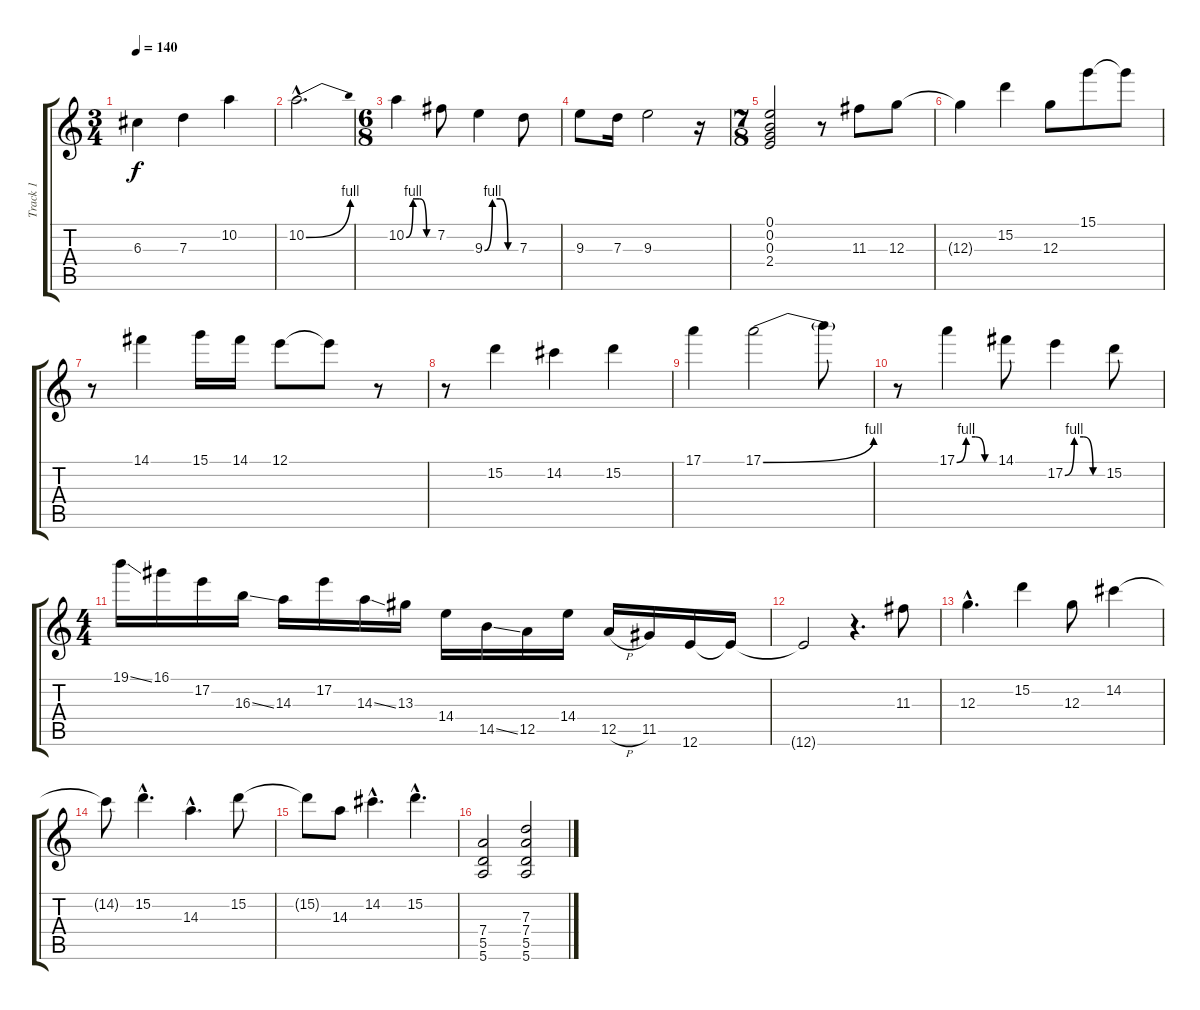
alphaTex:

\track ("Track 1" "Track 1") {instrument distortionguitar}
\staff {score tabs}
\tuning (E4 B3 G3 D3 A2 E2) {hide}
\ts (3 4)
\tempo 140
\clef g2
\ks c
6.3.4{dy f} 7.3.4 10.2.4 |
10.2{be (bend 0 0 60 4) hac}.2{d} |
\ts (6 8)
10.2{be (custom 0 0 15 4 30 4 45 0 60 0)}.4 7.2.8 9.3{be (custom 0 0 15 4 30 4 45 0 60 0)}.4 7.3.8 |
9.3.8 7.3.16 9.3.2 r.16 |
\ts (7 8)
(0.1 0.2 0.3 2.4).2 r.8 11.3.8 12.3.8 |
12.3{t}.4 15.2.4 12.3.8 15.1.8 15.1{t}.8 |
r.8 14.1.4 15.1.16 14.1.16 12.1.8 12.1{t}.8 r.8 |
r.8 15.2.4 14.2.4 15.2.4 |
17.1.4 17.1{be (bend 0 0 60 4)}.2 17.1{t}.8 |
r.8 17.1{be (custom 0 0 15 4 30 4 45 0 60 0)}.4 14.1.8 17.2{be (custom 0 0 15 4 30 4 45 0 60 0)}.4 15.2.8 |
\ts (4 4)
19.1{ss}.16 16.1.16 17.2.16 16.3{ss}.16 14.3.16 17.2.16 14.3{ss}.16 13.3.16 14.4.16 14.5{ss}.16 12.5.16 14.4.16 12.5{h}.16 11.5.16 12.6.16 12.6{t}.16 |
12.6{t}.2 r.4{d} 11.3.8 |
12.3{hac}.4{d} 15.2.4 12.3.8 14.2.4 |
14.2{t}.8 15.2{hac}.4{d} 14.3{hac}.4{d} 15.2.8 |
15.2{t}.8 14.3.8 14.2{hac}.4{d} 15.2{hac}.4{d} |
(7.4 5.5 5.6).2 (7.3 7.4 5.5 5.6).2
